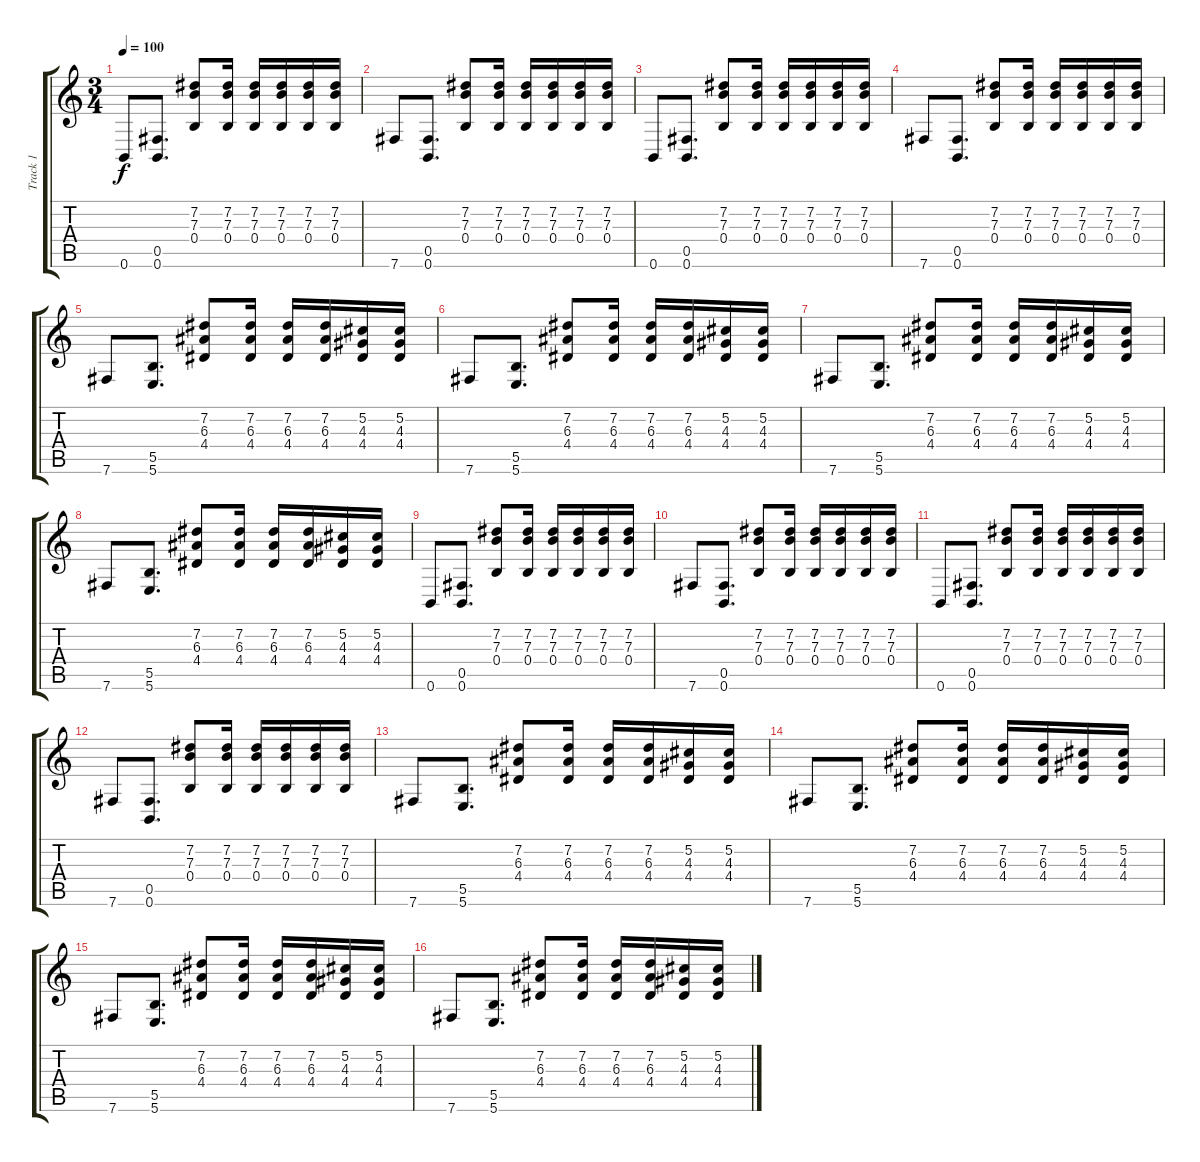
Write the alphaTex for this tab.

\track ("Track 1" "Track 1") {instrument overdrivenguitar}
\staff {score tabs}
\tuning (Db4 Ab3 E3 B2 Gb2 B1) {hide}
\ts (3 4)
\tempo 100
\clef g2
\ks c
0.6.8{dy f} (0.5 0.6).8{d} (7.2 7.3 0.4).8 (7.2 7.3 0.4).16 (7.2 7.3 0.4).16 (7.2 7.3 0.4).16 (7.2 7.3 0.4).16 (7.2 7.3 0.4).16 |
7.6.8 (0.5 0.6).8{d} (7.2 7.3 0.4).8 (7.2 7.3 0.4).16 (7.2 7.3 0.4).16 (7.2 7.3 0.4).16 (7.2 7.3 0.4).16 (7.2 7.3 0.4).16 |
0.6.8 (0.5 0.6).8{d} (7.2 7.3 0.4).8 (7.2 7.3 0.4).16 (7.2 7.3 0.4).16 (7.2 7.3 0.4).16 (7.2 7.3 0.4).16 (7.2 7.3 0.4).16 |
7.6.8 (0.5 0.6).8{d} (7.2 7.3 0.4).8 (7.2 7.3 0.4).16 (7.2 7.3 0.4).16 (7.2 7.3 0.4).16 (7.2 7.3 0.4).16 (7.2 7.3 0.4).16 |
7.6.8 (5.5 5.6).8{d} (7.2 6.3 4.4).8 (7.2 6.3 4.4).16 (7.2 6.3 4.4).16 (7.2 6.3 4.4).16 (5.2 4.3 4.4).16 (5.2 4.3 4.4).16 |
7.6.8 (5.5 5.6).8{d} (7.2 6.3 4.4).8 (7.2 6.3 4.4).16 (7.2 6.3 4.4).16 (7.2 6.3 4.4).16 (5.2 4.3 4.4).16 (5.2 4.3 4.4).16 |
7.6.8 (5.5 5.6).8{d} (7.2 6.3 4.4).8 (7.2 6.3 4.4).16 (7.2 6.3 4.4).16 (7.2 6.3 4.4).16 (5.2 4.3 4.4).16 (5.2 4.3 4.4).16 |
7.6.8 (5.5 5.6).8{d} (7.2 6.3 4.4).8 (7.2 6.3 4.4).16 (7.2 6.3 4.4).16 (7.2 6.3 4.4).16 (5.2 4.3 4.4).16 (5.2 4.3 4.4).16 |
0.6.8 (0.5 0.6).8{d} (7.2 7.3 0.4).8 (7.2 7.3 0.4).16 (7.2 7.3 0.4).16 (7.2 7.3 0.4).16 (7.2 7.3 0.4).16 (7.2 7.3 0.4).16 |
7.6.8 (0.5 0.6).8{d} (7.2 7.3 0.4).8 (7.2 7.3 0.4).16 (7.2 7.3 0.4).16 (7.2 7.3 0.4).16 (7.2 7.3 0.4).16 (7.2 7.3 0.4).16 |
0.6.8 (0.5 0.6).8{d} (7.2 7.3 0.4).8 (7.2 7.3 0.4).16 (7.2 7.3 0.4).16 (7.2 7.3 0.4).16 (7.2 7.3 0.4).16 (7.2 7.3 0.4).16 |
7.6.8 (0.5 0.6).8{d} (7.2 7.3 0.4).8 (7.2 7.3 0.4).16 (7.2 7.3 0.4).16 (7.2 7.3 0.4).16 (7.2 7.3 0.4).16 (7.2 7.3 0.4).16 |
7.6.8 (5.5 5.6).8{d} (7.2 6.3 4.4).8 (7.2 6.3 4.4).16 (7.2 6.3 4.4).16 (7.2 6.3 4.4).16 (5.2 4.3 4.4).16 (5.2 4.3 4.4).16 |
7.6.8 (5.5 5.6).8{d} (7.2 6.3 4.4).8 (7.2 6.3 4.4).16 (7.2 6.3 4.4).16 (7.2 6.3 4.4).16 (5.2 4.3 4.4).16 (5.2 4.3 4.4).16 |
7.6.8 (5.5 5.6).8{d} (7.2 6.3 4.4).8 (7.2 6.3 4.4).16 (7.2 6.3 4.4).16 (7.2 6.3 4.4).16 (5.2 4.3 4.4).16 (5.2 4.3 4.4).16 |
7.6.8 (5.5 5.6).8{d} (7.2 6.3 4.4).8 (7.2 6.3 4.4).16 (7.2 6.3 4.4).16 (7.2 6.3 4.4).16 (5.2 4.3 4.4).16 (5.2 4.3 4.4).16
